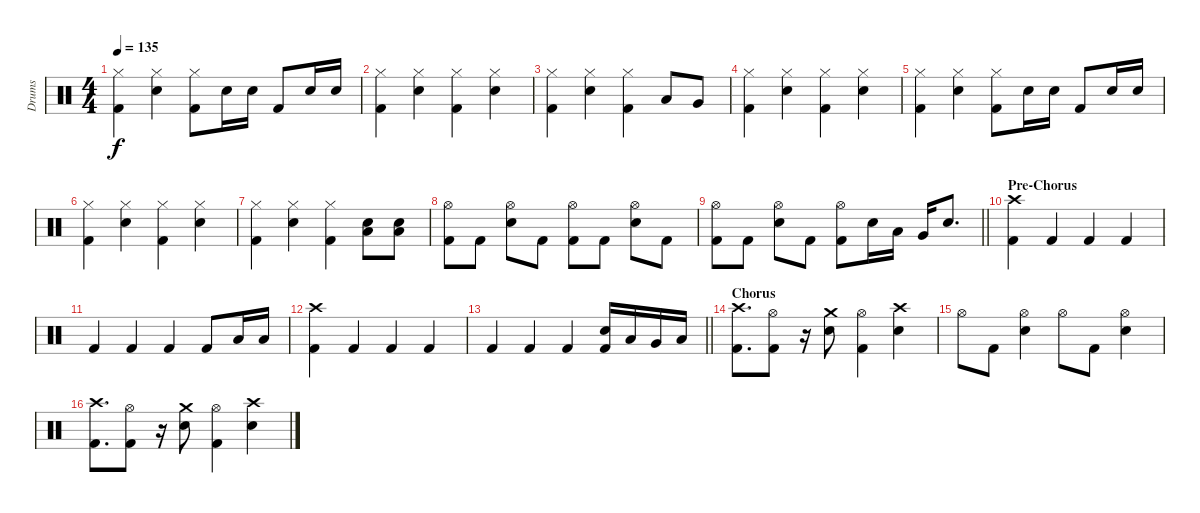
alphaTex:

\track ("Drums" "Drums") {instrument percussion}
\staff {score}
\articulation defaults
\ts (4 4)
\tempo 135
\clef neutral
\ks c
("Hi-Hat (closed)" "Kick (hit) 2").4{dy f} ("Hi-Hat (closed)" "Electric Snare (hit)").4 ("Hi-Hat (closed)" "Kick (hit) 2").8 "Electric Snare (hit)".16 "Electric Snare (hit)".16 "Kick (hit) 2".8 "Electric Snare (hit)".16 "Electric Snare (hit)".16 |
("Hi-Hat (closed)" "Kick (hit) 2").4 ("Hi-Hat (closed)" "Electric Snare (hit)").4 ("Hi-Hat (closed)" "Kick (hit) 2").4 ("Hi-Hat (closed)" "Electric Snare (hit)").4 |
("Hi-Hat (closed)" "Kick (hit) 2").4 ("Hi-Hat (closed)" "Electric Snare (hit)").4 ("Hi-Hat (closed)" "Kick (hit) 2").4 "Low Tom (hit)".8 "Very Low Tom (hit)".8 |
("Hi-Hat (closed)" "Kick (hit) 2").4 ("Hi-Hat (closed)" "Electric Snare (hit)").4 ("Hi-Hat (closed)" "Kick (hit) 2").4 ("Hi-Hat (closed)" "Electric Snare (hit)").4 |
("Hi-Hat (closed)" "Kick (hit) 2").4 ("Hi-Hat (closed)" "Electric Snare (hit)").4 ("Hi-Hat (closed)" "Kick (hit) 2").8 "Electric Snare (hit)".16 "Electric Snare (hit)".16 "Kick (hit) 2".8 "Electric Snare (hit)".16 "Electric Snare (hit)".16 |
("Hi-Hat (closed)" "Kick (hit) 2").4 ("Hi-Hat (closed)" "Electric Snare (hit)").4 ("Hi-Hat (closed)" "Kick (hit) 2").4 ("Hi-Hat (closed)" "Electric Snare (hit)").4 |
("Hi-Hat (closed)" "Kick (hit) 2").4 ("Hi-Hat (closed)" "Electric Snare (hit)").4 ("Hi-Hat (closed)" "Kick (hit) 2").4 ("Electric Snare (hit)" "Low Floor Tom (hit)").8 ("Low Tom (hit)" "Electric Snare (hit)").8 |
("Hi-Hat (open)" "Kick (hit) 2").8 "Kick (hit) 2".8 ("Hi-Hat (open)" "Electric Snare (hit)").8 "Kick (hit) 2".8 ("Hi-Hat (open)" "Kick (hit) 2").8 "Kick (hit) 2".8 ("Hi-Hat (open)" "Electric Snare (hit)").8 "Kick (hit) 2".8 |
\barLineRight lightlight
("Hi-Hat (open)" "Kick (hit) 2").8 "Kick (hit) 2".8 ("Hi-Hat (open)" "Electric Snare (hit)").8 "Kick (hit) 2".8 ("Hi-Hat (open)" "Kick (hit) 2").8 "Electric Snare (hit)".16 "Low Tom (hit)".16 "Very Low Tom (hit)".16 "Electric Snare (hit)".8{d} |
\section ("" "Pre-Chorus")
("Crash high (hit)" "Kick (hit) 2").4 "Kick (hit) 2".4 "Kick (hit) 2".4 "Kick (hit) 2".4 |
"Kick (hit) 2".4 "Kick (hit) 2".4 "Kick (hit) 2".4 "Kick (hit) 2".8 "Low Tom (hit)".16 "Low Floor Tom (hit)".16 |
("Crash high (hit)" "Kick (hit) 2").4 "Kick (hit) 2".4 "Kick (hit) 2".4 "Kick (hit) 2".4 |
\barLineRight lightlight "Kick (hit) 2".4 "Kick (hit) 2".4 "Kick (hit) 2".4
("Electric Snare (hit)" "Kick (hit) 2").16 "Low Tom (hit)".16 "Very Low Tom (hit)".16 "Low Floor Tom (hit)".16 |
\section ("" "Chorus")
("Crash high (hit)" "Kick (hit) 2").8{d} ("Hi-Hat (open)" "Kick (hit) 2").8 r.16 ("Crash medium (hit)" "Electric Snare (hit)").8 ("Hi-Hat (open)" "Kick (hit) 2").4 ("Crash high (hit)" "Electric Snare (hit)").4 |
"Hi-Hat (open)".8 "Kick (hit) 2".8 ("Hi-Hat (open)" "Electric Snare (hit)").4 "Hi-Hat (open)".8 "Kick (hit) 2".8 ("Hi-Hat (open)" "Electric Snare (hit)").4 |
("Crash high (hit)" "Kick (hit) 2").8{d} ("Hi-Hat (open)" "Kick (hit) 2").8 r.16 ("Crash medium (hit)" "Electric Snare (hit)").8 ("Hi-Hat (open)" "Kick (hit) 2").4 ("Crash high (hit)" "Electric Snare (hit)").4
